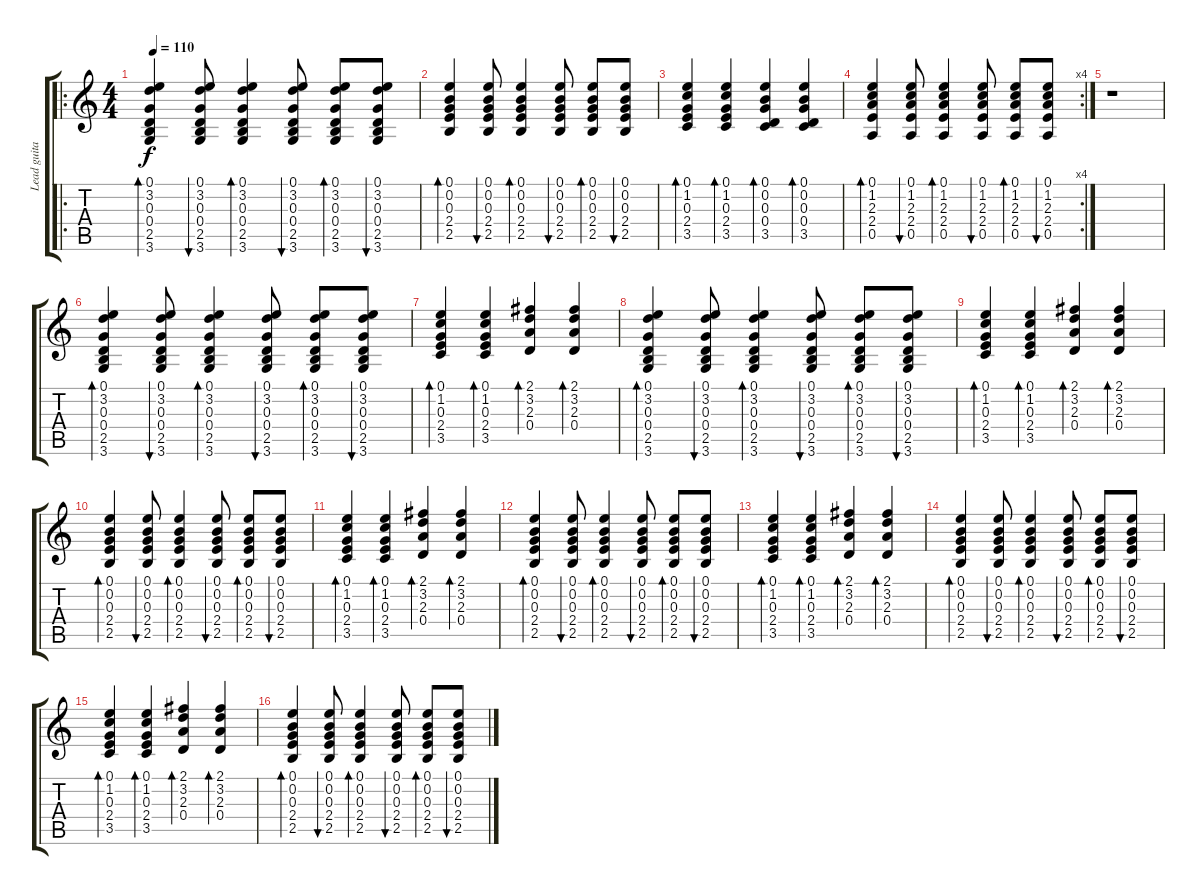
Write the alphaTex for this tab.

\track ("Lead guitar" "Lead guita") {instrument acousticguitarsteel}
\staff {score tabs}
\tuning (E4 B3 G3 D3 A2 E2) {hide}
\ro
\ts (4 4)
\tempo 110
\clef g2
\ks c
(0.1 3.2 0.3 0.4 2.5 3.6).4{bd 60 dy f} (0.1 3.2 0.3 0.4 2.5 3.6).8{bu 60} (0.1 3.2 0.3 0.4 2.5 3.6).4{bd 60} (0.1 3.2 0.3 0.4 2.5 3.6).8{bu 60} (0.1 3.2 0.3 0.4 2.5 3.6).8{bd 60} (0.1 3.2 0.3 0.4 2.5 3.6).8{bu 60} |
(0.1 0.2 0.3 2.4 2.5).4{bd 60} (0.1 0.2 0.3 2.4 2.5).8{bu 60} (0.1 0.2 0.3 2.4 2.5).4{bd 60} (0.1 0.2 0.3 2.4 2.5).8{bu 60} (0.1 0.2 0.3 2.4 2.5).8{bd 60} (0.1 0.2 0.3 2.4 2.5).8{bu 60} |
(0.1 1.2 0.3 2.4 3.5).4{bd 60} (0.1 1.2 0.3 2.4 3.5).4{bd 60} (0.1 0.2 0.3 0.4 3.5).4{bd 60} (0.1 0.2 0.3 0.4 3.5).4{bd 60} |
\rc 4
(0.1 1.2 2.3 2.4 0.5).4{bd 60} (0.1 1.2 2.3 2.4 0.5).8{bu 60} (0.1 1.2 2.3 2.4 0.5).4{bd 60} (0.1 1.2 2.3 2.4 0.5).8{bu 60} (0.1 1.2 2.3 2.4 0.5).8{bd 60} (0.1 1.2 2.3 2.4 0.5).8{bu 60} |
r.1 |
(0.1 3.2 0.3 0.4 2.5 3.6).4{bd 60} (0.1 3.2 0.3 0.4 2.5 3.6).8{bu 60} (0.1 3.2 0.3 0.4 2.5 3.6).4{bd 60} (0.1 3.2 0.3 0.4 2.5 3.6).8{bu 60} (0.1 3.2 0.3 0.4 2.5 3.6).8{bd 60} (0.1 3.2 0.3 0.4 2.5 3.6).8{bu 60} |
(0.1 1.2 0.3 2.4 3.5).4{bd 60} (0.1 1.2 0.3 2.4 3.5).4{bd 60} (2.1 3.2 2.3 0.4).4{bd 60} (2.1 3.2 2.3 0.4).4{bd 60} |
(0.1 3.2 0.3 0.4 2.5 3.6).4{bd 60} (0.1 3.2 0.3 0.4 2.5 3.6).8{bu 60} (0.1 3.2 0.3 0.4 2.5 3.6).4{bd 60} (0.1 3.2 0.3 0.4 2.5 3.6).8{bu 60} (0.1 3.2 0.3 0.4 2.5 3.6).8{bd 60} (0.1 3.2 0.3 0.4 2.5 3.6).8{bu 60} |
(0.1 1.2 0.3 2.4 3.5).4{bd 60} (0.1 1.2 0.3 2.4 3.5).4{bd 60} (2.1 3.2 2.3 0.4).4{bd 60} (2.1 3.2 2.3 0.4).4{bd 60} |
(0.1 0.2 0.3 2.4 2.5).4{bd 60} (0.1 0.2 0.3 2.4 2.5).8{bu 60} (0.1 0.2 0.3 2.4 2.5).4{bd 60} (0.1 0.2 0.3 2.4 2.5).8{bu 60} (0.1 0.2 0.3 2.4 2.5).8{bd 60} (0.1 0.2 0.3 2.4 2.5).8{bu 60} |
(0.1 1.2 0.3 2.4 3.5).4{bd 60} (0.1 1.2 0.3 2.4 3.5).4{bd 60} (2.1 3.2 2.3 0.4).4{bd 60} (2.1 3.2 2.3 0.4).4{bd 60} |
(0.1 0.2 0.3 2.4 2.5).4{bd 60} (0.1 0.2 0.3 2.4 2.5).8{bu 60} (0.1 0.2 0.3 2.4 2.5).4{bd 60} (0.1 0.2 0.3 2.4 2.5).8{bu 60} (0.1 0.2 0.3 2.4 2.5).8{bd 60} (0.1 0.2 0.3 2.4 2.5).8{bu 60} |
(0.1 1.2 0.3 2.4 3.5).4{bd 60} (0.1 1.2 0.3 2.4 3.5).4{bd 60} (2.1 3.2 2.3 0.4).4{bd 60} (2.1 3.2 2.3 0.4).4{bd 60} |
(0.1 0.2 0.3 2.4 2.5).4{bd 60} (0.1 0.2 0.3 2.4 2.5).8{bu 60} (0.1 0.2 0.3 2.4 2.5).4{bd 60} (0.1 0.2 0.3 2.4 2.5).8{bu 60} (0.1 0.2 0.3 2.4 2.5).8{bd 60} (0.1 0.2 0.3 2.4 2.5).8{bu 60} |
(0.1 1.2 0.3 2.4 3.5).4{bd 60} (0.1 1.2 0.3 2.4 3.5).4{bd 60} (2.1 3.2 2.3 0.4).4{bd 60} (2.1 3.2 2.3 0.4).4{bd 60} |
(0.1 0.2 0.3 2.4 2.5).4{bd 60} (0.1 0.2 0.3 2.4 2.5).8{bu 60} (0.1 0.2 0.3 2.4 2.5).4{bd 60} (0.1 0.2 0.3 2.4 2.5).8{bu 60} (0.1 0.2 0.3 2.4 2.5).8{bd 60} (0.1 0.2 0.3 2.4 2.5).8{bu 60}
